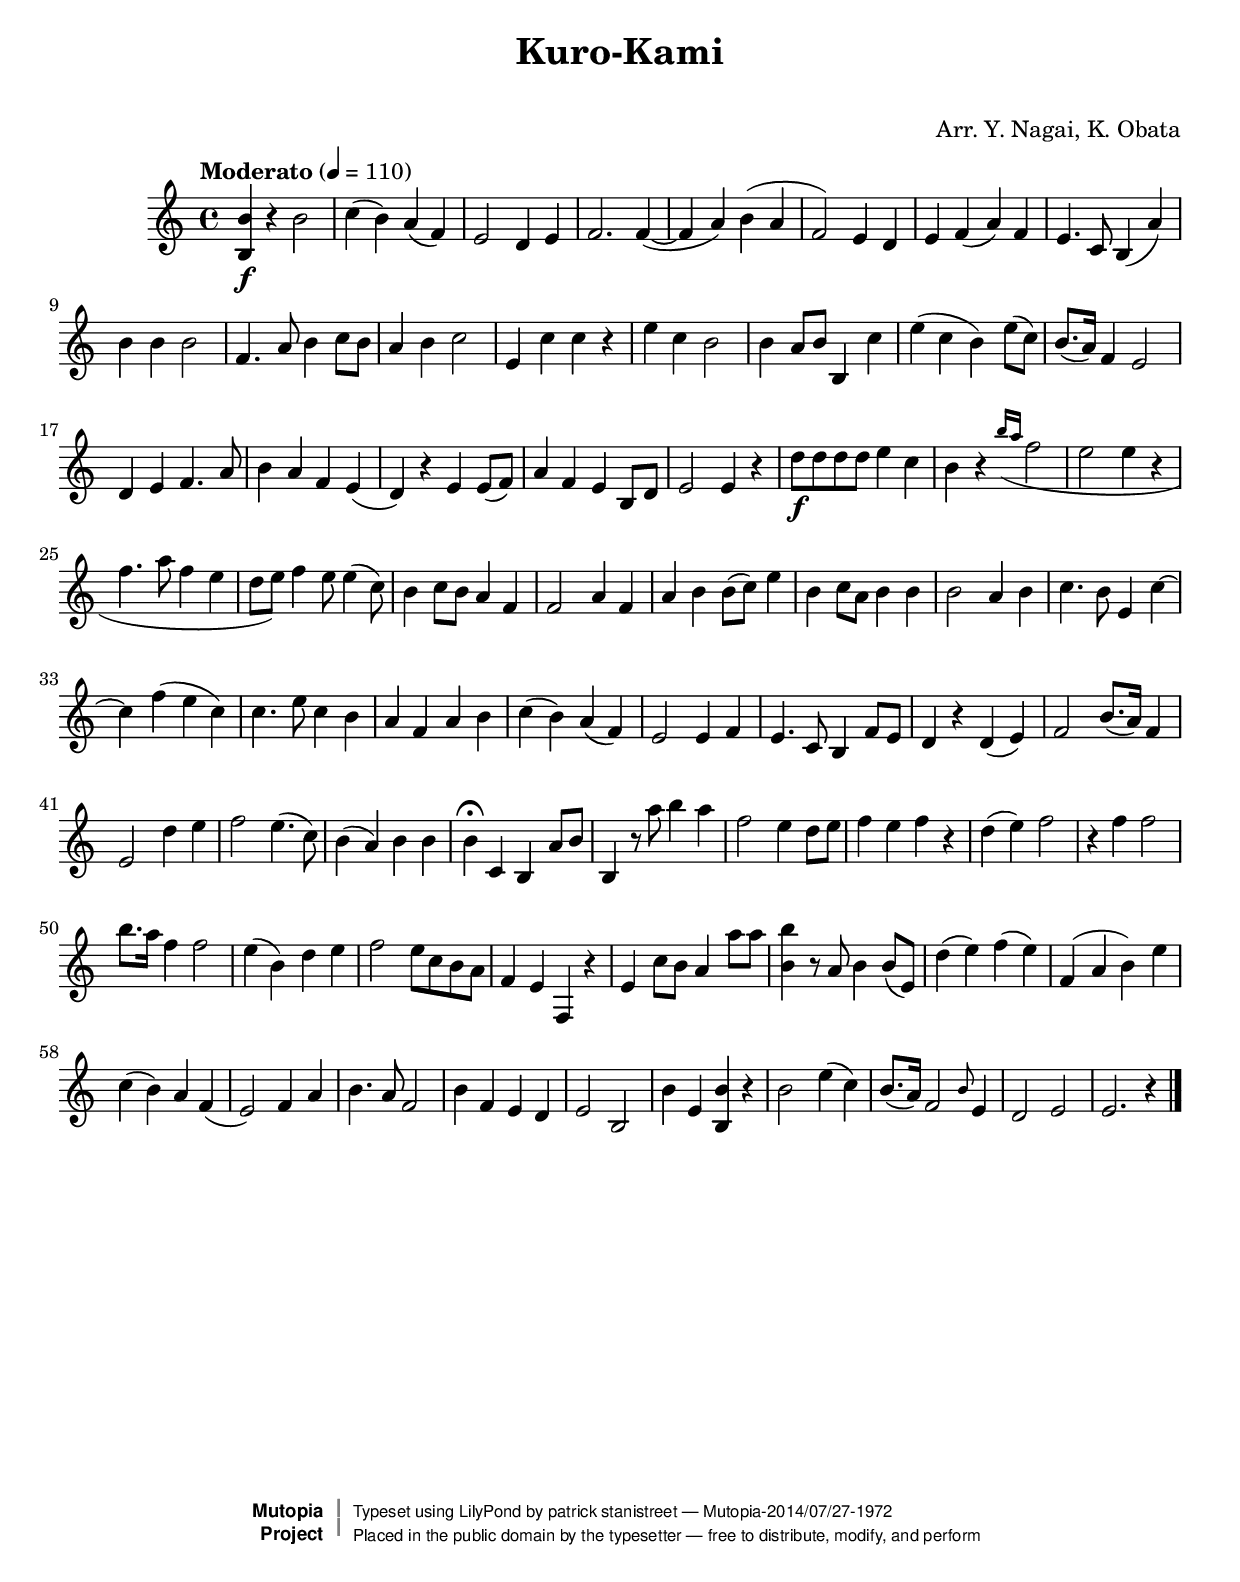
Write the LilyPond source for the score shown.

\version "2.19.7"

tsfooter = \markup {
\column {
  \line {"Arranged by:  Nagai, Iwai and Obata, Kenhachiro"}
  \line {"Source:  Seiyo gakufu Nihon zokkyokushu,  pub. Miki Shoten, Osaka, 1895."}
  \line {"English title:  \"A Collection of Japanese Popular Music.\""}
  \line {"Copyright Public Domain  Typeset by Tom Potter 2007"}
  \line {"http://www.daisyfield.com/music/"}
}
}

\paper {
  top-margin = 2 \cm
  bottom-margin = 2 \cm
%  oddFooterMarkup = \tsfooter
}


\header {
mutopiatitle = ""    %  if not set taken from title field
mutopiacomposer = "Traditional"
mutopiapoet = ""    %  
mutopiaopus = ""    %  
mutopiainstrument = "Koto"
date = ""    %  optional - date piece composed
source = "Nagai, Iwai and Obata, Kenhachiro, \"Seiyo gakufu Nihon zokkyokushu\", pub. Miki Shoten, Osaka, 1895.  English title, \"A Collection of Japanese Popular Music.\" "
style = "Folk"
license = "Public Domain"
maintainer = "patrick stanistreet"
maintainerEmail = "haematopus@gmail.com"
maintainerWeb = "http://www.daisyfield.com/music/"
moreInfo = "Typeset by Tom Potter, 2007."  

title = "Kuro-Kami"
subtitle = "  "      %
composer = "Arr. Y. Nagai, K. Obata"

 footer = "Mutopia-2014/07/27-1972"
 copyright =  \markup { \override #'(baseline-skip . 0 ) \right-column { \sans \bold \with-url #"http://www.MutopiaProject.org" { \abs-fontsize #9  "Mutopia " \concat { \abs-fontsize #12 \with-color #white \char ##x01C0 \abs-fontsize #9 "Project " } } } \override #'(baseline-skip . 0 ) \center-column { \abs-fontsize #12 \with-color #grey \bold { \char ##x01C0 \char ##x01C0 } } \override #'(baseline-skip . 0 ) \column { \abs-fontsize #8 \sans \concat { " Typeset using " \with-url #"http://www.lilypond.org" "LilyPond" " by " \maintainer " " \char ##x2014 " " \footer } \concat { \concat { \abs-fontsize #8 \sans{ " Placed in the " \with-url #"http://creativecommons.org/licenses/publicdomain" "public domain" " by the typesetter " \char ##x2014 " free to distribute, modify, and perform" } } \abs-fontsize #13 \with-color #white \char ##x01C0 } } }
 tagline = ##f
}

kotoOne =  {
%    \clef "treble" \key c \major \time 4/4 | 
% 1
    <b b'>4 \f r4 b'2  | 
%    <b b'>4 -\markup{ \bold {Moderato} } \f r4 b'2 \p | 
% 2
    c''4 ( b'4 ) a'4 ( f'4 ) | 
% 3
    e'2 d'4 e'4 | 
% 4
    f'2. f'4 ( ~ | 
% 5
    f'4 a'4 ) b'4 ( a'4 | 
% 6
    f'2 ) e'4 d'4 | 
% 7
    e'4 f'4 ( a'4 ) f'4 | 
% 8
    e'4. c'8 b4 ( a'4 ) | 
% 9
    b'4 b'4 b'2 | 
\barNumberCheck #10
    f'4.  a'8 b'4 c''8 [ b'8 ] | 
% 11
    a'4  b'4 c''2 | 
% 12
    e'4 c''4 c''4 r4 | 
% 13
    e''4 c''4 b'2 | 
% 14
    b'4 a'8 [ b'8 ] b4 c''4 | 
% 15
    e''4 ( c''4 b'4 ) e''8 ( [ c''8 ) ] | 
% 16
    b'8. ( [ a'16 ) ] f'4 e'2 | 
% 17
    d'4 e'4 f'4. a'8 | 
% 18
    b'4 a'4 f'4 e'4 ( | 
% 19
    d'4 ) r4 e'4 e'8 ( [ f'8 ) ] | 
\barNumberCheck #20
    a'4 f'4 e'4 b8 [ d'8 ] | 
% 21
    e'2 e'4 r4 | 
% 22
    d''8 \f [ d''8 d''8 d''8 ] e''4 c''4 | 
% 23
    b'4 r4 \grace { b''16 ( [ a''16 ( ] } f''2 | 
% 24
    e''2 e''4 r4 | 
% 25
    f''4.  a''8 f''4 ( e''4 | 
% 26
    d''8 [ e''8 ) ] f''4 e''8 e''4 ( c''8 ) | 
% 27
    b'4 c''8 [ b'8 ] a'4 f'4 | 
% 28
    f'2 a'4 f'4 | 
% 29
    a'4 b'4 b'8 ( [ c''8 ) ] e''4 | 
\barNumberCheck #30
    b'4 c''8 [ a'8 ] b'4 b'4 | 
% 31
    b'2 a'4 b'4 | 
% 32
    c''4. b'8 e'4 c''4 ~ | 
% 33
    c''4 f''4 ( e''4 c''4 ) | 
% 34
    c''4. e''8 c''4 b'4 | 
% 35
    a'4 f'4 a'4 b'4 | 
% 36
    c''4 ( b'4 ) a'4 ( f'4 ) | 
% 37
    e'2 e'4 f'4 | 
% 38
    e'4. c'8 b4 f'8 [ e'8 ] | 
% 39
    d'4 r4 d'4 ( e'4 ) | 
\barNumberCheck #40
    f'2 b'8. ( [ a'16 ) ] f'4 | 
% 41
    e'2 d''4 e''4 | 
% 42
    f''2 e''4. ( c''8 ) | 
% 43
    b'4 ( a'4 ) b'4 b'4 | 
% 44
    b'4 ^\fermata c'4  b4 a'8 [ b'8 ] | 
% 45
    b4 r8 a''8 b''4 a''4 | 
% 46
    f''2 e''4 d''8 [ e''8 ] | 
% 47
    f''4 e''4 f''4 r4 | 
% 48
    d''4 ( e''4 ) f''2 | 
% 49
    r4 f''4 f''2 | 
\barNumberCheck #50
    b''8. [ a''16 ] f''4 f''2 | 
% 51
    e''4 ( b'4 ) d''4 e''4 | 
% 52
    f''2 e''8 [ c''8 b'8 a'8 ] | 
% 53
    f'4 e'4 f4 r4 | 
% 54
    e'4 c''8 [ b'8 ] a'4 a''8 [ a''8 ] | 
% 55
    <b' b''>4 r8 a'8 b'4 b'8 ( [ e'8 ) ] | 
% 56
    d''4 ( e''4 ) f''4 ( e''4 ) | 
% 57
    f'4 ( a'4 b'4 ) e''4 | 
% 58
    c''4 ( b'4 ) a'4 f'4 ( | 
% 59
    e'2 ) f'4 a'4 | 
\barNumberCheck #60
    b'4. a'8 f'2 | 
% 61
    b'4 f'4 e'4 d'4 | 
% 62
    e'2 b2 | 
% 63
    b'4 e'4 <b b'>4 r4 | 
% 64
    b'2 e''4 ( c''4 ) | 
% 65
    b'8. ( [ a'16 ) ] f'2 \grace { b'8 } e'4 | 
% 66
    d'2 e'2 | 
% 67
    e'2. r4 
\bar "|."
}


% The score definition
\score  {
\new Staff <<
    \time 4/4
    \clef "treble"
    \key c \major
    \tempo  "Moderato"  4 = 110
    \set Staff.midiInstrument = "koto"
    \kotoOne
>>

\layout  { }
\midi  { }
}

